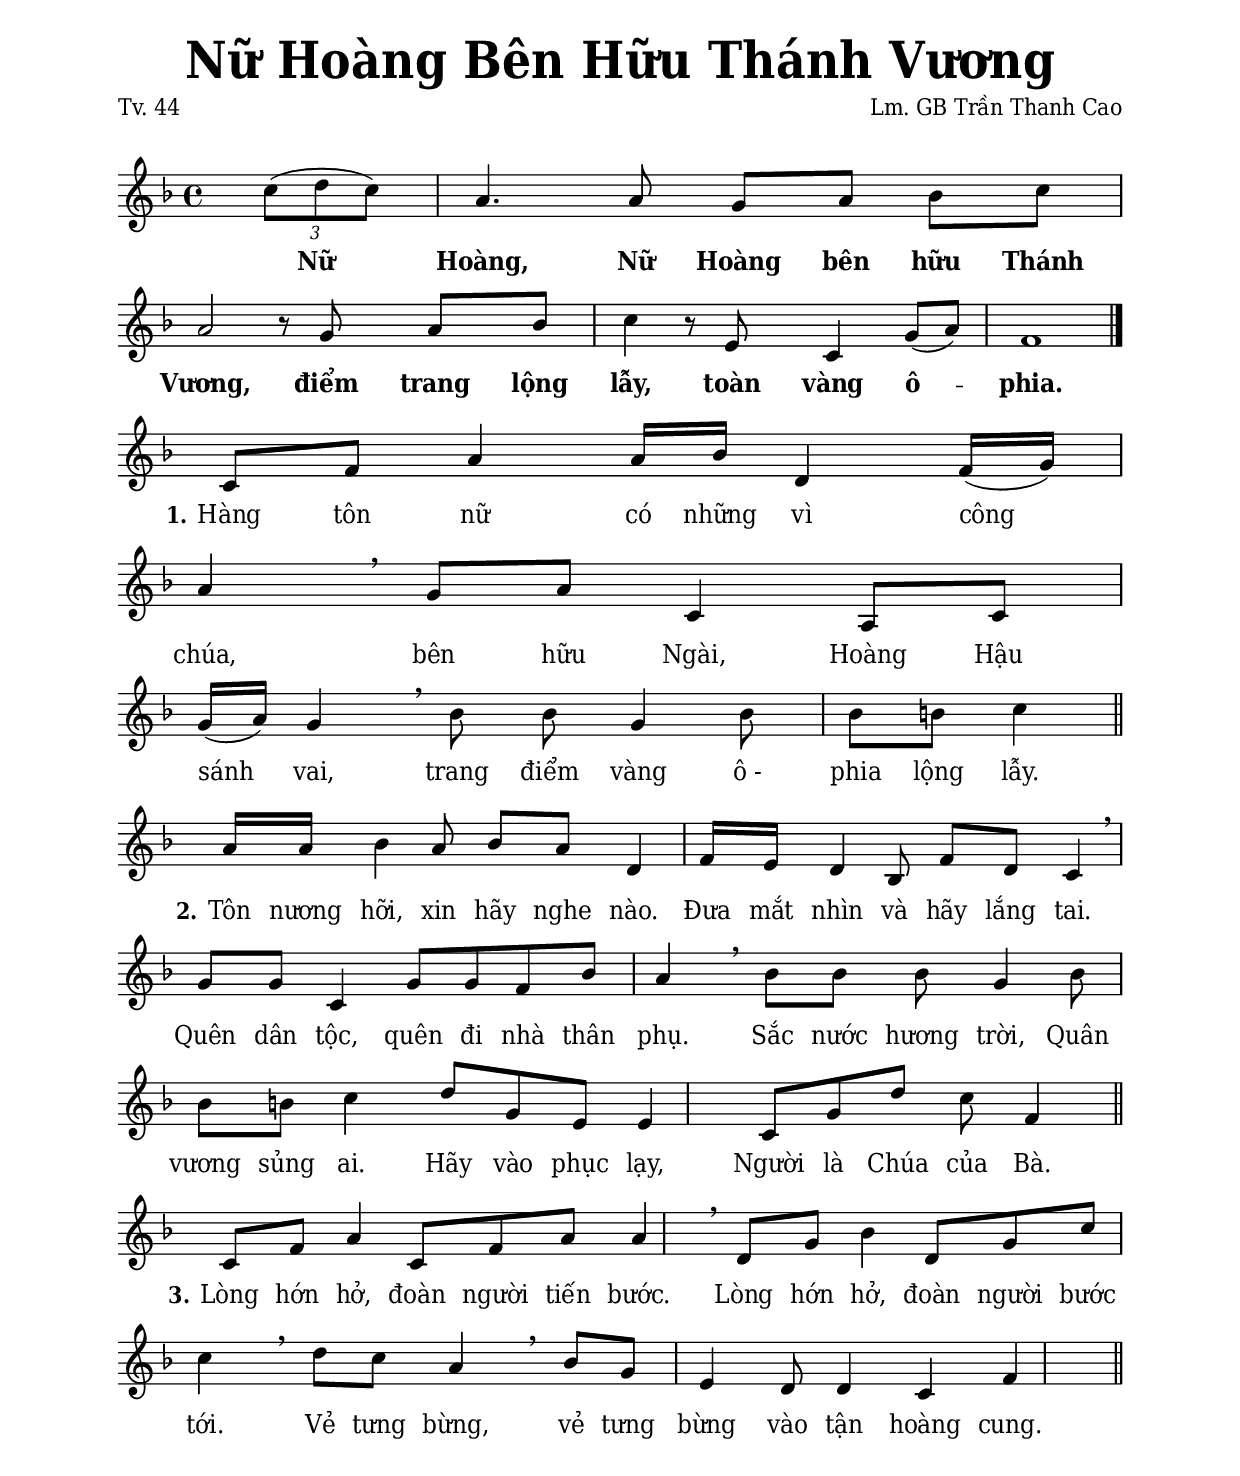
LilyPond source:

% Cài đặt chung
\version "2.22.1"
\include "english.ly"

\header {
  title = \markup { \fontsize #3 "Nữ Hoàng Bên Hữu Thánh Vương" }
  poet = "Tv. 44"
  composer = "Lm. GB Trần Thanh Cao"
  arranger = " "
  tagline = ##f
}

% Nhạc điệp khúc
nhacDiepKhuc = \relative c'' {
  \partial 4 \tuplet 3/2 {
    \once \override NoteColumn.X-offset = 4
    c8
    (
    \once \override NoteColumn.X-offset = 2
    d c) } |
  a4. a8 g a bf c |
  a2 r8 g a bf |
  c4 r8 e, c4 g'8 (a) |
  f1 \bar "|."
}

% Nhạc phiên khúc
nhacPhienKhucMot = \relative c' {
  c8 f a4 a16 bf d,4 f16 ([g]) a4 \breathe
  g8 a c,4 a8 c g'16 ([a]) g4 \breathe
  bf8 bf g4 bf8 bf b! c4 \bar "||"
}

nhacPhienKhucHai = \relative c'' {
  a16 a bf4 a8 bf a d,4 f16 e d4 bf8 f' d c4 \breathe
  g'8 g c,4 g'8 g f bf a4 \breathe
  bf8 bf bf g4
  bf8 bf b! c4 d8 g, e e4 c8 g' d' c f,4 \bar "||"
}

nhacPhienKhucBa = \relative c' {
  8 f a4 c,8 f a a4 \breathe
  d,8 g bf4 d,8 g c c4 \breathe
  d8 c a4 \breathe
  bf8 g e4 d8 d4 c f \bar "||"
}

% Lời điệp khúc
loiDiepKhuc = \lyricmode {
  "    Nữ" Hoàng, Nữ Hoàng bên hữu Thánh Vương,
  điểm trang lộng lẫy, toàn vàng ô -- phia.
}

% Lời phiên khúc
loiPhienKhucMot = \lyricmode {
  \set stanza = #"1."
  Hàng tôn nữ có những vì công chúa,
  bên hữu Ngài, Hoàng Hậu sánh vai,
  trang điểm vàng "ô -" phia lộng lẫy.
}

loiPhienKhucHai = \lyricmode {
  \set stanza = #"2."
  Tôn nương hỡi, xin hãy nghe nào.
  Đưa mắt nhìn và hãy lắng tai.
  Quên dân tộc, quên đi nhà thân phụ.
  Sắc nước hương trời, Quân vương sủng ai.
  Hãy vào phục lạy, Người là Chúa của Bà.
}

loiPhienKhucBa = \lyricmode {
  \set stanza = #"3."
  Lòng hớn hở, đoàn người tiến bước.
  Lòng hớn hở, đoàn người bước tới.
  Vẻ tưng bừng, vẻ tưng bừng vào tận hoàng cung.
}


% Dàn trang
\paper {
  #(set-paper-size "a4")
  top-margin = 20\mm
  bottom-margin = 10\mm
  left-margin = 20\mm
  right-margin = 20\mm
  indent = #0
  #(define fonts
    (make-pango-font-tree
      "Deja Vu Serif Condensed"
      "Deja Vu Serif Condensed"
      "Deja Vu Serif Condensed"
      (/ 20 20)))
  page-count = #1
  system-system-spacing = #'((basic-distance . 12.5)
                             (minimum-distance . 12.5)
                             (padding . 1))
  score-system-spacing = #'((basic-distance . 12.5)
                             (minimum-distance . 12.5)
                             (padding . 1))
}

TongNhip = {
  \key f \major \time 4/4
  \set Timing.beamExceptions = #'()
  \set Timing.baseMoment = #(ly:make-moment 1/4)
  \set Timing.beatStructure = #'(1 1 1 1)
}

\score {
  \new ChoirStaff <<
    \new Staff = diepKhuc \with {
        \consists "Merge_rests_engraver"
        %\magnifyStaff #(magstep +1)
      }
      <<
      \new Voice = beSop {
        \TongNhip \nhacDiepKhuc
      }
    >>
    \new Lyrics \with {
          \override VerticalAxisGroup.
            nonstaff-relatedstaff-spacing.padding = #1.2
          \override VerticalAxisGroup.
            nonstaff-unrelatedstaff-spacing.padding = #1
        }
        \lyricsto beSop \loiDiepKhuc
  >>
  \layout {
    \override Lyrics.LyricText.font-series = #'bold
    %\override Lyrics.LyricText.font-size = #+2
    \override Lyrics.LyricSpace.minimum-distance = #4.0
    \override Score.BarNumber.break-visibility = ##(#f #f #f)
    \override Score.SpacingSpanner.uniform-stretching = ##t
  }
}

\score {
  \new ChoirStaff <<
    \new Staff = phienKhuc \with {
        %\magnifyStaff #(magstep +1)
      }
      <<
      \new Voice = beSop {
        \key f \major \time 4/4 \nhacPhienKhucMot
      }
    >>
    \new Lyrics \with {
          \override VerticalAxisGroup.
            nonstaff-relatedstaff-spacing.padding = #1
          \override VerticalAxisGroup.
            nonstaff-unrelatedstaff-spacing.padding = #1
        }
        \lyricsto beSop \loiPhienKhucMot
  >>
  \layout {
    \override Staff.TimeSignature.transparent = ##t
    %\override Lyrics.LyricText.font-size = #+2
    \override Lyrics.LyricSpace.minimum-distance = #3.0
    \override Score.BarNumber.break-visibility = ##(#f #f #f)
    \override Score.SpacingSpanner.uniform-stretching = ##t
    \set Score.barAlways = ##t
    \set Score.defaultBarType = ""
  } 
}

\score {
  \new ChoirStaff <<
    \new Staff = phienKhuc \with {
        %\magnifyStaff #(magstep +1)
      }
      <<
      \new Voice = beSop {
        \key f \major \time 4/4 \nhacPhienKhucHai
      }
    >>
    \new Lyrics \with {
          \override VerticalAxisGroup.
            nonstaff-relatedstaff-spacing.padding = #1.2
          \override VerticalAxisGroup.
            nonstaff-unrelatedstaff-spacing.padding = #1
        }
        \lyricsto beSop \loiPhienKhucHai
  >>
  \layout {
    \override Staff.TimeSignature.transparent = ##t
    %\override Lyrics.LyricText.font-size = #+2
    \override Lyrics.LyricSpace.minimum-distance = #1.7
    \override Score.BarNumber.break-visibility = ##(#f #f #f)
    \override Score.SpacingSpanner.uniform-stretching = ##t
    \set Score.barAlways = ##t
    \set Score.defaultBarType = ""
  } 
}

\score {
  \new ChoirStaff <<
    \new Staff = phienKhuc \with {
        %\magnifyStaff #(magstep +1)
      }
      <<
      \new Voice = beSop {
        \key f \major \time 4/4 \nhacPhienKhucBa
      }
    >>
    \new Lyrics \with {
          \override VerticalAxisGroup.
            nonstaff-relatedstaff-spacing.padding = #1.2
          \override VerticalAxisGroup.
            nonstaff-unrelatedstaff-spacing.padding = #1
        }
        \lyricsto beSop \loiPhienKhucBa
  >>
  \layout {
    \override Staff.TimeSignature.transparent = ##t
    %\override Lyrics.LyricText.font-size = #+2
    \override Lyrics.LyricSpace.minimum-distance = #1.6
    \override Score.BarNumber.break-visibility = ##(#f #f #f)
    \override Score.SpacingSpanner.uniform-stretching = ##t
    \set Score.barAlways = ##t
    \set Score.defaultBarType = ""
  } 
}
